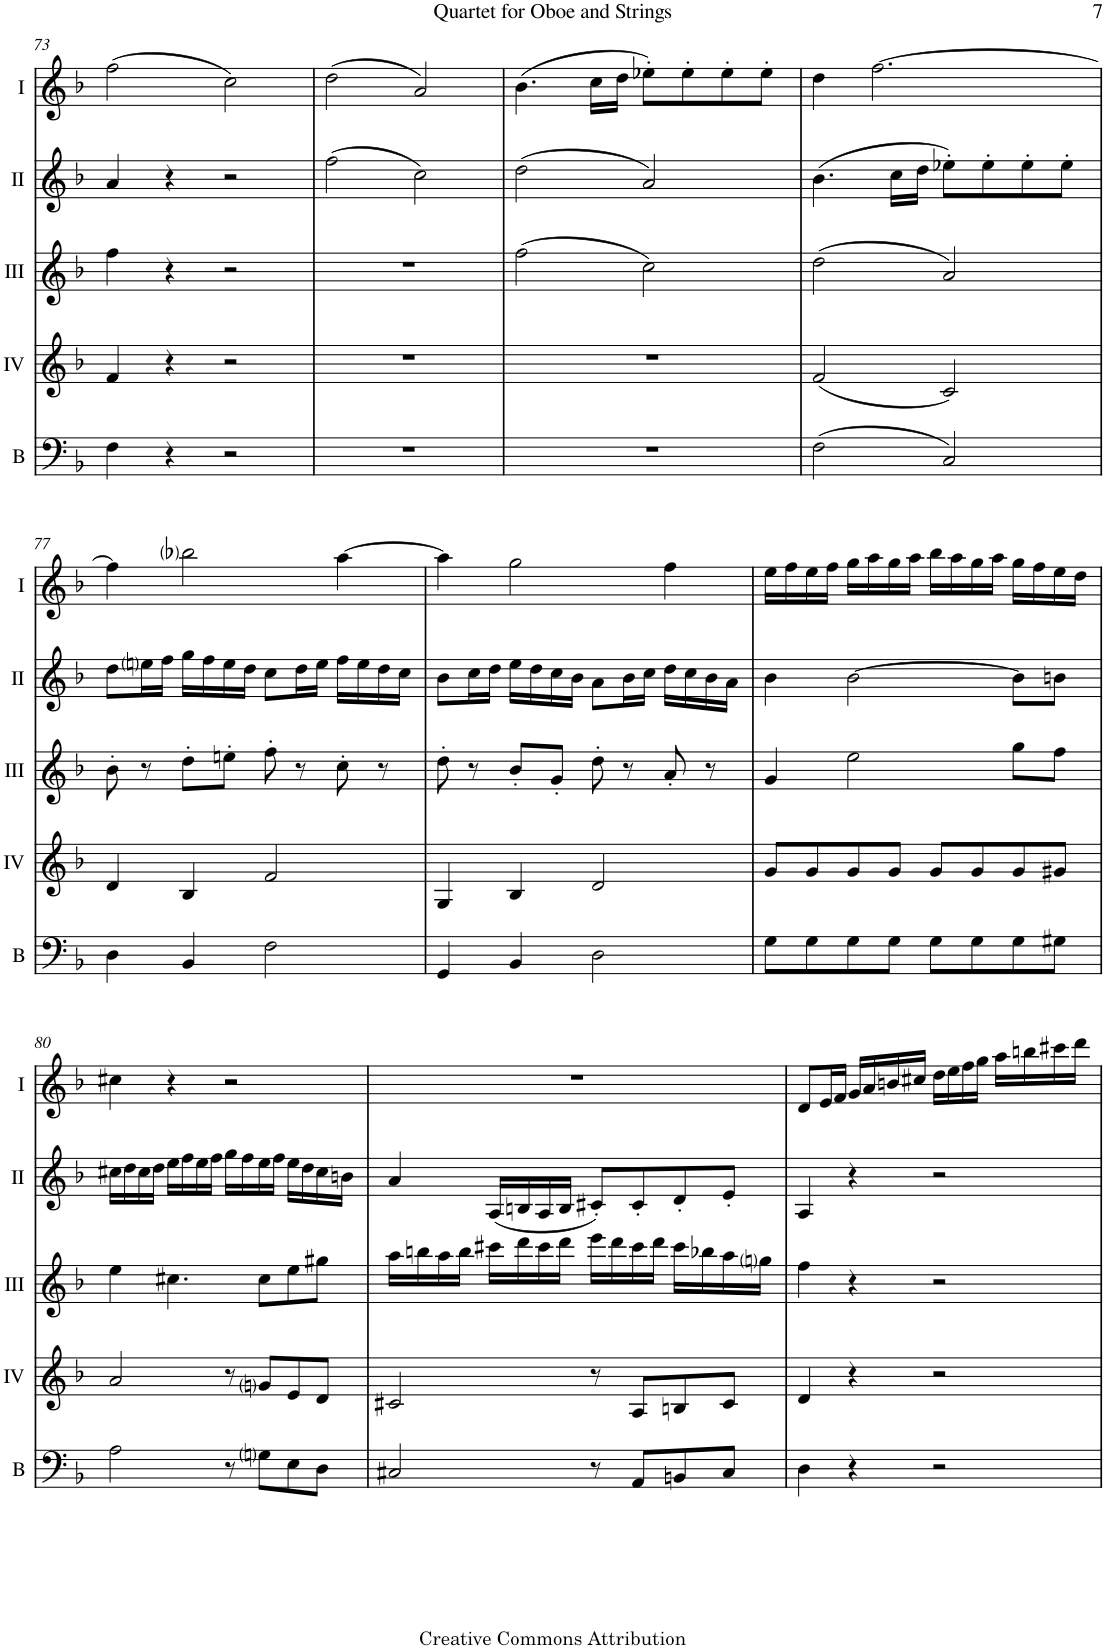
**kern	**kern	**kern	**kern	**kern
*part5	*part4	*part3	*part2	*part1
*staff5	*staff4	*staff3	*staff2	*staff1
*I"Bass	*I"Acc. 4	*I"Acc. 3	*I"Acc. 2	*I"Acc. 1
*I'B	*	*	*	*
!!LO:PB:g=z
*clefF4	*clefG2	*clefG2	*clefG2	*clefG2
*Trd7c12	*Trd7c12	*Trd7c12	*	*
*k[b-]	*k[b-]	*k[b-]	*k[b-]	*k[b-]
*M4/4	*M4/4	*M4/4	*M4/4	*M4/4
*met(c)	*met(c)	*met(c)	*met(c)	*met(c)
=73	=73	=73	=73	=73
4F\	4f/	4ff\	4a/	(2ff\
4r	4r	4r	4r	.
2r	2r	2r	2r	2cc\)
=74	=74	=74	=74	=74
1r	1r	1r	(2ff\	(2dd\
.	.	.	2cc\)	2a/)
=75	=75	=75	=75	=75
1r	1r	(2ff\	(2dd\	(4.b-\
.	.	.	.	16cc\LL
.	.	.	.	16dd\JJ
.	.	2cc\)	2a/)	8ee-X'\L)
.	.	.	.	8ee-'\
.	.	.	.	8ee-'\
.	.	.	.	8ee-'\J
=76	=76	=76	=76	=76
(2F\	(2f/	(2dd\	(4.b-\	4dd\
.	.	.	.	[2.ff\
.	.	.	16cc\LL	.
.	.	.	16dd\JJ	.
2C/)	2c/)	2a/)	8ee-X'\L)	.
.	.	.	8ee-'\	.
.	.	.	8ee-'\	.
.	.	.	8ee-'\J	.
!!LO:LB:g=z
=77	=77	=77	=77	=77
4D\	4d/	8b-'\	8dd\L	4ff\]
.	.	8r	16eeni\L	.
.	.	.	16ff\JJ	.
4BB-/	4B-/	8dd'\L	16gg\LL	2bb-i\
.	.	.	16ff\	.
.	.	8een'\J	16ee\	.
.	.	.	16dd\JJ	.
2F\	2f/	8ff'\	8cc\L	.
.	.	8r	16dd\L	.
.	.	.	16ee\JJ	.
.	.	8cc'\	16ff\LL	[4aa\
.	.	.	16ee\	.
.	.	8r	16dd\	.
.	.	.	16cc\JJ	.
=78	=78	=78	=78	=78
4GG/	4G/	8dd'\	8b-\L	4aa\]
.	.	8r	16cc\L	.
.	.	.	16dd\JJ	.
4BB-/	4B-/	8b-'/L	16ee\LL	2gg\
.	.	.	16dd\	.
.	.	8g'/J	16cc\	.
.	.	.	16b-\JJ	.
2D\	2d/	8dd'\	8a\L	.
.	.	8r	16b-\L	.
.	.	.	16cc\JJ	.
.	.	8a'/	16dd\LL	4ff\
.	.	.	16cc\	.
.	.	8r	16b-\	.
.	.	.	16a\JJ	.
=79	=79	=79	=79	=79
8G\L	8g/L	4g/	4b-\	16ee\LL
.	.	.	.	16ff\
8G\	8g/	.	.	16ee\
.	.	.	.	16ff\JJ
8G\	8g/	2ee\	[2b-\	16gg\LL
.	.	.	.	16aa\
8G\J	8g/J	.	.	16gg\
.	.	.	.	16aa\JJ
8G\L	8g/L	.	.	16bb-\LL
.	.	.	.	16aa\
8G\	8g/	.	.	16gg\
.	.	.	.	16aa\JJ
8G\	8g/	8gg\L	8b-\L]	16gg\LL
.	.	.	.	16ff\
8G#X\J	8g#X/J	8ff\J	8bn\J	16ee\
.	.	.	.	16dd\JJ
!!LO:LB:g=z
=80	=80	=80	=80	=80
2A\	2a/	4ee\	16cc#X\LL	4cc#X\
.	.	.	16dd\	.
.	.	.	16cc#\	.
.	.	.	16dd\JJ	.
.	.	4.cc#X\	16ee\LL	4r
.	.	.	16ff\	.
.	.	.	16ee\	.
.	.	.	16ff\JJ	.
8r	8r	.	16gg\LL	2r
.	.	.	16ff\	.
8Gni\L	8gni/L	8cc#\L	16ee\	.
.	.	.	16ff\JJ	.
8E\	8e/	8ee\	16ee\LL	.
.	.	.	16dd\	.
8D\J	8d/J	8gg#X\J	16cc#\	.
.	.	.	16bn\JJ	.
=81	=81	=81	=81	=81
2C#X/	2c#X/	16aa\LL	4a/	1r
.	.	16bbn\	.	.
.	.	16aa\	.	.
.	.	16bb\JJ	.	.
.	.	16ccc#X\LL	(16A/LL	.
.	.	16ddd\	16Bn/	.
.	.	16ccc#\	16A/	.
.	.	16ddd\JJ	16B/JJ	.
8r	8r	16eee\LL	8c#X'/L)	.
.	.	16ddd\	.	.
8AA/L	8A/L	16ccc#\	8c#'/	.
.	.	16ddd\JJ	.	.
8BBn/	8Bn/	16ccc#\LL	8d'/	.
.	.	16bb-X\	.	.
8C#/J	8c#/J	16aa\	8e'/J	.
.	.	16ggni\JJ	.	.
=82	=82	=82	=82	=82
4D\	4d/	4ff\	4A/	8d/L
.	.	.	.	16e/L
.	.	.	.	16f/JJ
4r	4r	4r	4r	16g/LL
.	.	.	.	16a/
.	.	.	.	16bn/
.	.	.	.	16cc#X/JJ
2r	2r	2r	2r	16dd\LL
.	.	.	.	16ee\
.	.	.	.	16ff\
.	.	.	.	16gg\JJ
.	.	.	.	16aa\LL
.	.	.	.	16bbn\
.	.	.	.	16ccc#X\
.	.	.	.	16ddd\JJ
=	=	=	=	=
*-	*-	*-	*-	*-
